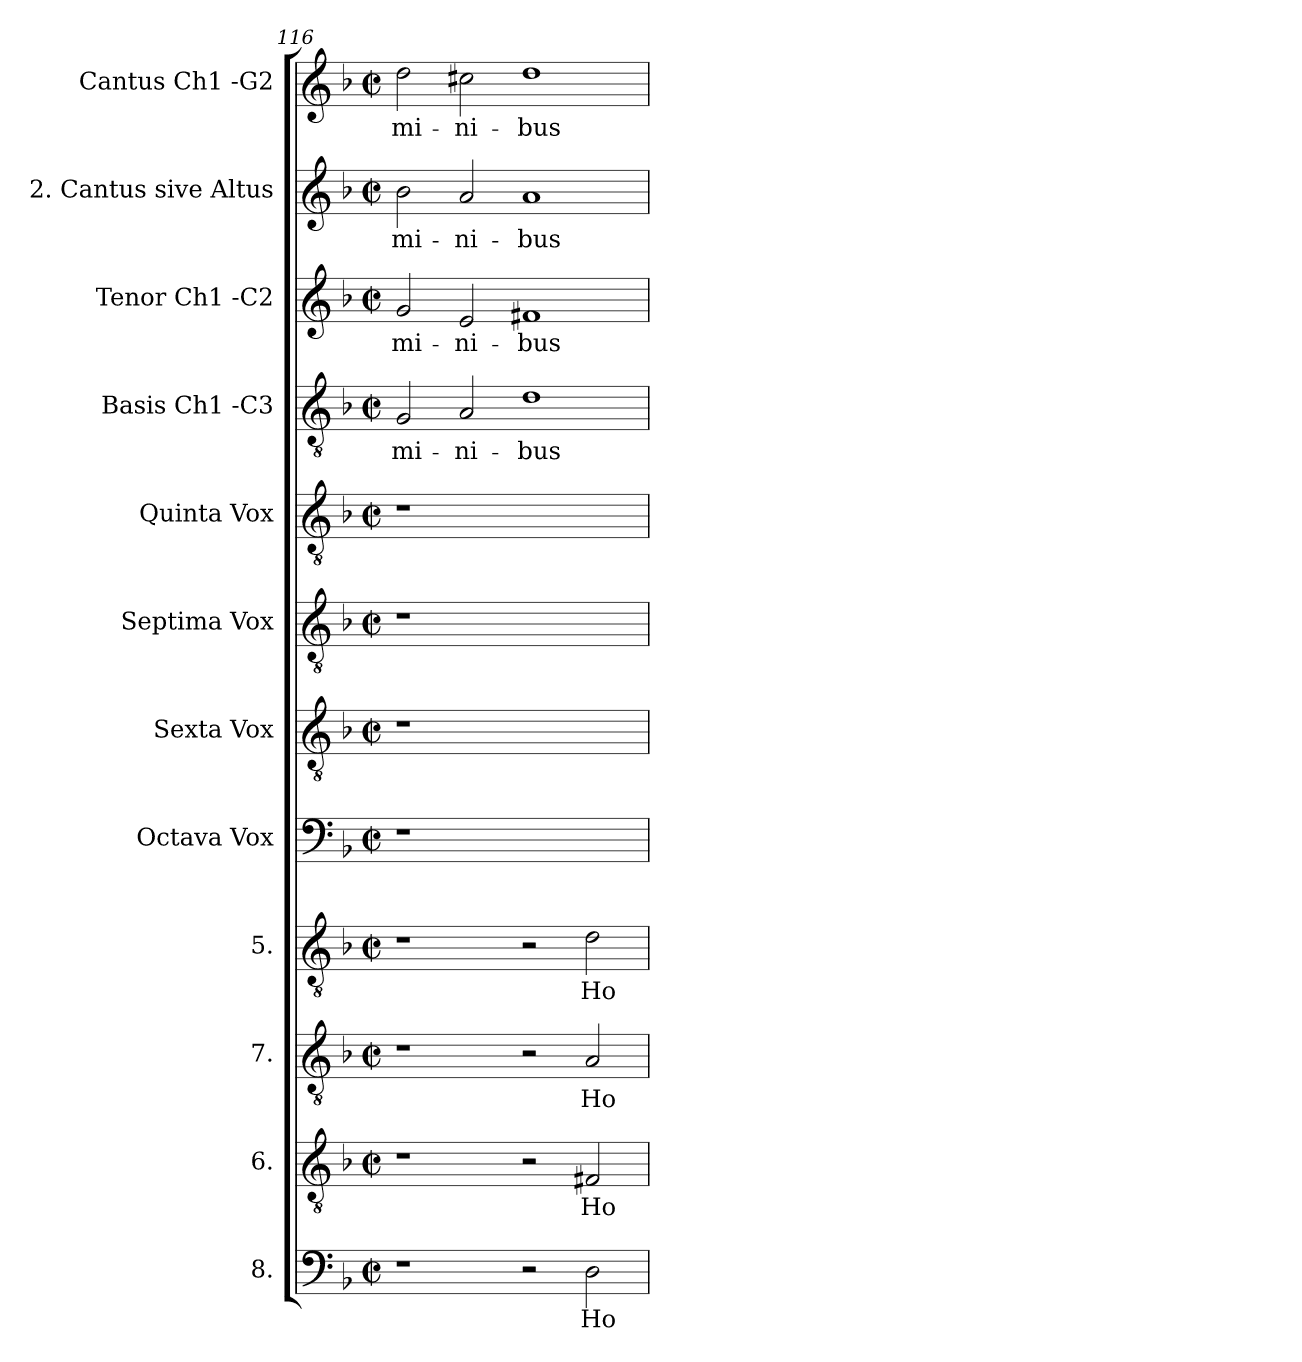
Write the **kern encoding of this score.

**kern	**text	**kern	**text	**kern	**text	**kern	**text	**kern	**kern	**kern	**kern	**kern	**text	**kern	**text	**kern	**text	**kern	**text
*part12	*part12	*part11	*part11	*part10	*part10	*part9	*part9	*part8	*part7	*part6	*part5	*part4	*part4	*part3	*part3	*part2	*part2	*part1	*part1
*staff12	*staff12	*staff11	*staff11	*staff10	*staff10	*staff9	*staff9	*staff8	*staff7	*staff6	*staff5	*staff4	*staff4	*staff3	*staff3	*staff2	*staff2	*staff1	*staff1
*I"8.	*	*I"6.	*	*I"7.	*	*I"5.	*	*I"Octava  Vox	*I"Sexta  Vox	*I"Septima  Vox	*I"Quinta  Vox	*I"Basis  Ch1 -C3	*	*I"Tenor  Ch1 -C2	*	*I"2. Cantus sive  Altus	*	*I"Cantus  Ch1 -G2	*
*	*	*	*	*	*	*	*	*	*	*	*	*I'B	*	*I'T	*	*I'A	*	*I'C	*
*clefF4	*	*clefGv2	*	*clefGv2	*	*clefGv2	*	*clefF4	*clefGv2	*clefGv2	*clefGv2	*clefGv2	*	*clefG2	*	*clefG2	*	*clefG2	*
*k[b-]	*	*k[b-]	*	*k[b-]	*	*k[b-]	*	*k[b-]	*k[b-]	*k[b-]	*k[b-]	*k[b-]	*	*k[b-]	*	*k[b-]	*	*k[b-]	*
*F:	*	*F:	*	*F:	*	*F:	*	*F:	*F:	*F:	*F:	*F:	*	*F:	*	*F:	*	*F:	*
*M2/2	*	*M2/2	*	*M2/2	*	*M2/2	*	*M2/2	*M2/2	*M2/2	*M2/2	*M2/2	*	*M2/2	*	*M2/2	*	*M2/2	*
*met(c|)	*	*met(c|)	*	*met(c|)	*	*met(c|)	*	*met(c|)	*met(c|)	*met(c|)	*met(c|)	*met(c|)	*	*met(c|)	*	*met(c|)	*	*met(c|)	*
=116	=116	=116	=116	=116	=116	=116	=116	=116	=116	=116	=116	=116	=116	=116	=116	=116	=116	=116	=116
!	!	!	!	!	!	!	!	!	!	!	!	!	!LO:LY:b:cj	!	!LO:LY:b:cj	!	!LO:LY:b:cj	!	!LO:LY:b:cj
1r	.	1r	.	1r	.	1r	.	1r	1r	1r	1r	2G/	-mi-	2g/	-mi-	2b-\	-mi-	2dd\	-mi-
!	!	!	!	!	!	!	!	!	!	!	!	!	!LO:LY:b:cj	!	!LO:LY:b:cj	!	!LO:LY:b:cj	!	!LO:LY:b:cj
.	.	.	.	.	.	.	.	.	.	.	.	2A/	-ni-	2e/	-ni-	2a/	-ni-	2cc#\	-ni-
!	!	!	!	!	!	!	!	!	!	!	!	!	!LO:LY:b:cj	!	!LO:LY:b:cj	!	!LO:LY:b:cj	!	!LO:LY:b:cj
2r	.	2r	.	2r	.	2r	.	1ryy	1ryy	1ryy	1ryy	1d	-bus	1f#X	-bus	1a	-bus	1dd	-bus
!	!LO:LY:b:cj	!	!LO:LY:b:cj	!	!LO:LY:b:cj	!	!LO:LY:b:cj	!	!	!	!	!	!	!	!	!	!	!	!
2D\	Ho-	2F#X/	Ho-	2A/	Ho-	2d\	Ho-	.	.	.	.	.	.	.	.	.	.	.	.
=	=	=	=	=	=	=	=	=	=	=	=	=	=	=	=	=	=	=	=
*-	*-	*-	*-	*-	*-	*-	*-	*-	*-	*-	*-	*-	*-	*-	*-	*-	*-	*-	*-
